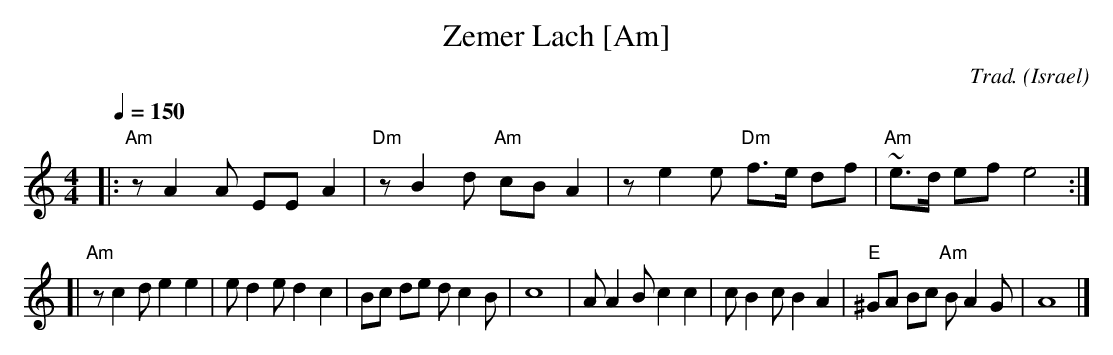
X:1
T: Zemer Lach [Am]
C:Trad.
O:Israel
L:1/8
M:4/4
Q:1/4=150
K:Am
|: "Am"z A2 A EE A2 | "Dm"z B2 d "Am"cB A2 | z e2 e "Dm"f>e df | "Am"~e>d ef e4 :|
[| "Am"z c2 d e2 e2 | e d2 e d2 c2 | Bc de d c2 B | c8 \
| A A2 B c2 c2 | c B2 c B2 A2 | "E"^GA Bc "Am"B A2 G | A8 |]
